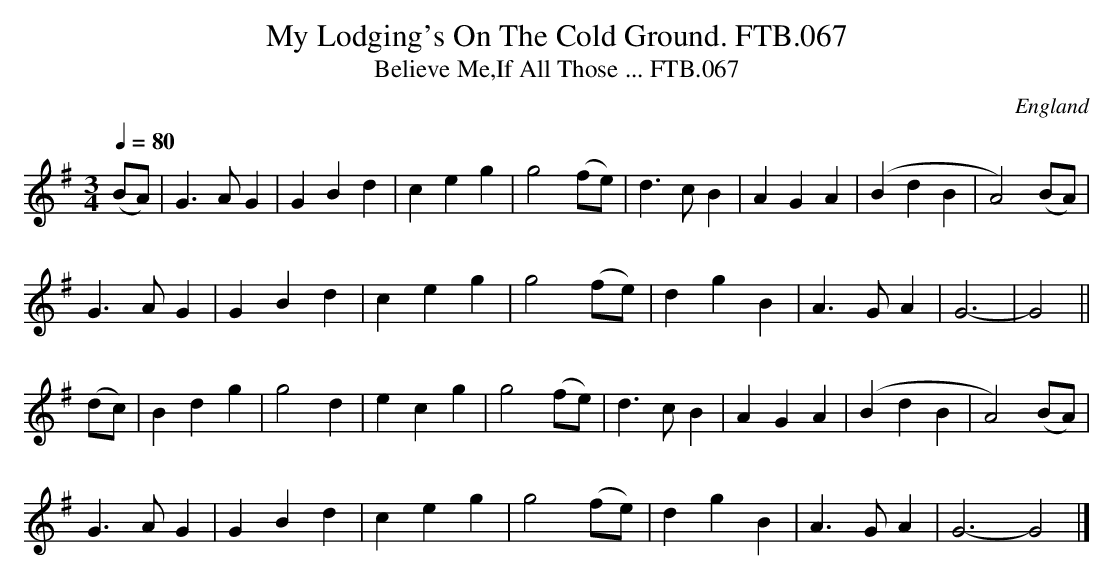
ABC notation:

X:1
T:My Lodging's On The Cold Ground. FTB.067
T:Believe Me,If All Those ... FTB.067
M:3/4
L:1/4
Q:80
O:England
K:G
(B/A/)|G>AG|GBd|ceg|g2(f/e/)|d>cB|AGA|(BdB|A2)(B/A/)|
G>AG|GBd|ceg|g2(f/e/)|dgB|A>GA|G3-|G2||
(d/c/)|Bdg|g2d|ecg|g2(f/e/)|d>cB|AGA|(BdB|A2) (B/A/)|
G>AG|GBd|ceg|g2(f/e/)|dgB|A>GA|G3-G2|]
